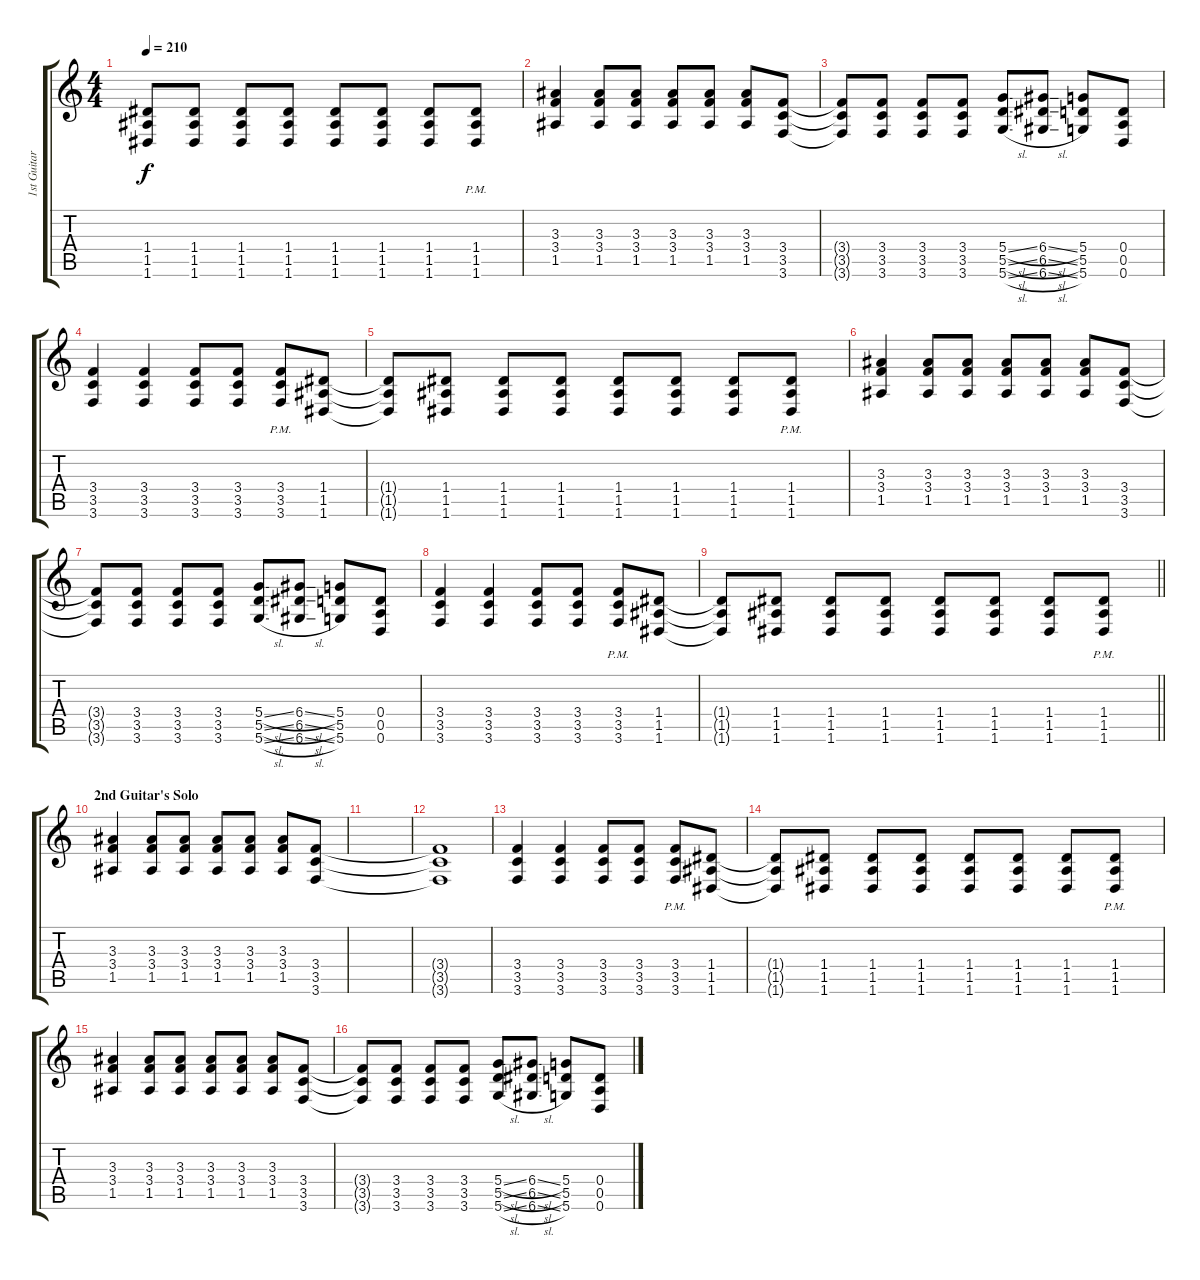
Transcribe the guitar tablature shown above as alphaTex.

\track ("1st Guitar" "1st Guitar") {instrument distortionguitar}
\staff {score tabs}
\tuning (E4 B3 G3 D3 A2 D2) {hide}
\ts (4 4)
\tempo 210
\clef g2
\ks c
(1.4{t} 1.5{t} 1.6{t}).8{dy f} (1.4 1.5 1.6).8 (1.4 1.5 1.6).8 (1.4 1.5 1.6).8 (1.4 1.5 1.6).8 (1.4 1.5 1.6).8 (1.4 1.5 1.6).8 (1.4{pm} 1.5{pm} 1.6{pm}).8 |
(3.3 3.4 1.5).4 (3.3 3.4 1.5).8 (3.3 3.4 1.5).8 (3.3 3.4 1.5).8 (3.3 3.4 1.5).8 (3.3 3.4 1.5).8 (3.4 3.5 3.6).8 |
(3.4{t} 3.5{t} 3.6{t}).8 (3.4 3.5 3.6).8 (3.4 3.5 3.6).8 (3.4 3.5 3.6).8 (5.4{sl} 5.5{sl} 5.6{sl}).8 (6.4{sl} 6.5{sl} 6.6{sl}).8 (5.4 5.5 5.6).8 (0.4 0.5 0.6).8 |
(3.4 3.5 3.6).4 (3.4 3.5 3.6).4 (3.4 3.5 3.6).8 (3.4 3.5 3.6).8 (3.4{pm} 3.5{pm} 3.6{pm}).8 (1.4 1.5 1.6).8 |
(1.4{t} 1.5{t} 1.6{t}).8 (1.4 1.5 1.6).8 (1.4 1.5 1.6).8 (1.4 1.5 1.6).8 (1.4 1.5 1.6).8 (1.4 1.5 1.6).8 (1.4 1.5 1.6).8 (1.4{pm} 1.5{pm} 1.6{pm}).8 |
(3.3 3.4 1.5).4 (3.3 3.4 1.5).8 (3.3 3.4 1.5).8 (3.3 3.4 1.5).8 (3.3 3.4 1.5).8 (3.3 3.4 1.5).8 (3.4 3.5 3.6).8 |
(3.4{t} 3.5{t} 3.6{t}).8 (3.4 3.5 3.6).8 (3.4 3.5 3.6).8 (3.4 3.5 3.6).8 (5.4{sl} 5.5{sl} 5.6{sl}).8 (6.4{sl} 6.5{sl} 6.6{sl}).8 (5.4 5.5 5.6).8 (0.4 0.5 0.6).8 |
(3.4 3.5 3.6).4 (3.4 3.5 3.6).4 (3.4 3.5 3.6).8 (3.4 3.5 3.6).8 (3.4{pm} 3.5{pm} 3.6{pm}).8 (1.4 1.5 1.6).8 |
\barLineRight lightlight
(1.4{t} 1.5{t} 1.6{t}).8 (1.4 1.5 1.6).8 (1.4 1.5 1.6).8 (1.4 1.5 1.6).8 (1.4 1.5 1.6).8 (1.4 1.5 1.6).8 (1.4 1.5 1.6).8 (1.4{pm} 1.5{pm} 1.6{pm}).8 |
\section ("" "2nd Guitar's Solo")
(3.3 3.4 1.5).4 (3.3 3.4 1.5).8 (3.3 3.4 1.5).8 (3.3 3.4 1.5).8 (3.3 3.4 1.5).8 (3.3 3.4 1.5).8 (3.4 3.5 3.6).8{balance 8} |
|
(3.4{t} 3.5{t} 3.6{t}).1 |
(3.4 3.5 3.6).4 (3.4 3.5 3.6).4 (3.4 3.5 3.6).8 (3.4 3.5 3.6).8 (3.4{pm} 3.5{pm} 3.6{pm}).8 (1.4 1.5 1.6).8 |
(1.4{t} 1.5{t} 1.6{t}).8 (1.4 1.5 1.6).8 (1.4 1.5 1.6).8 (1.4 1.5 1.6).8 (1.4 1.5 1.6).8 (1.4 1.5 1.6).8 (1.4 1.5 1.6).8 (1.4{pm} 1.5{pm} 1.6{pm}).8 |
(3.3 3.4 1.5).4 (3.3 3.4 1.5).8 (3.3 3.4 1.5).8 (3.3 3.4 1.5).8 (3.3 3.4 1.5).8 (3.3 3.4 1.5).8 (3.4 3.5 3.6).8 |
(3.4{t} 3.5{t} 3.6{t}).8 (3.4 3.5 3.6).8 (3.4 3.5 3.6).8 (3.4 3.5 3.6).8 (5.4{sl} 5.5{sl} 5.6{sl}).8 (6.4{sl} 6.5{sl} 6.6{sl}).8 (5.4 5.5 5.6).8 (0.4 0.5 0.6).8
